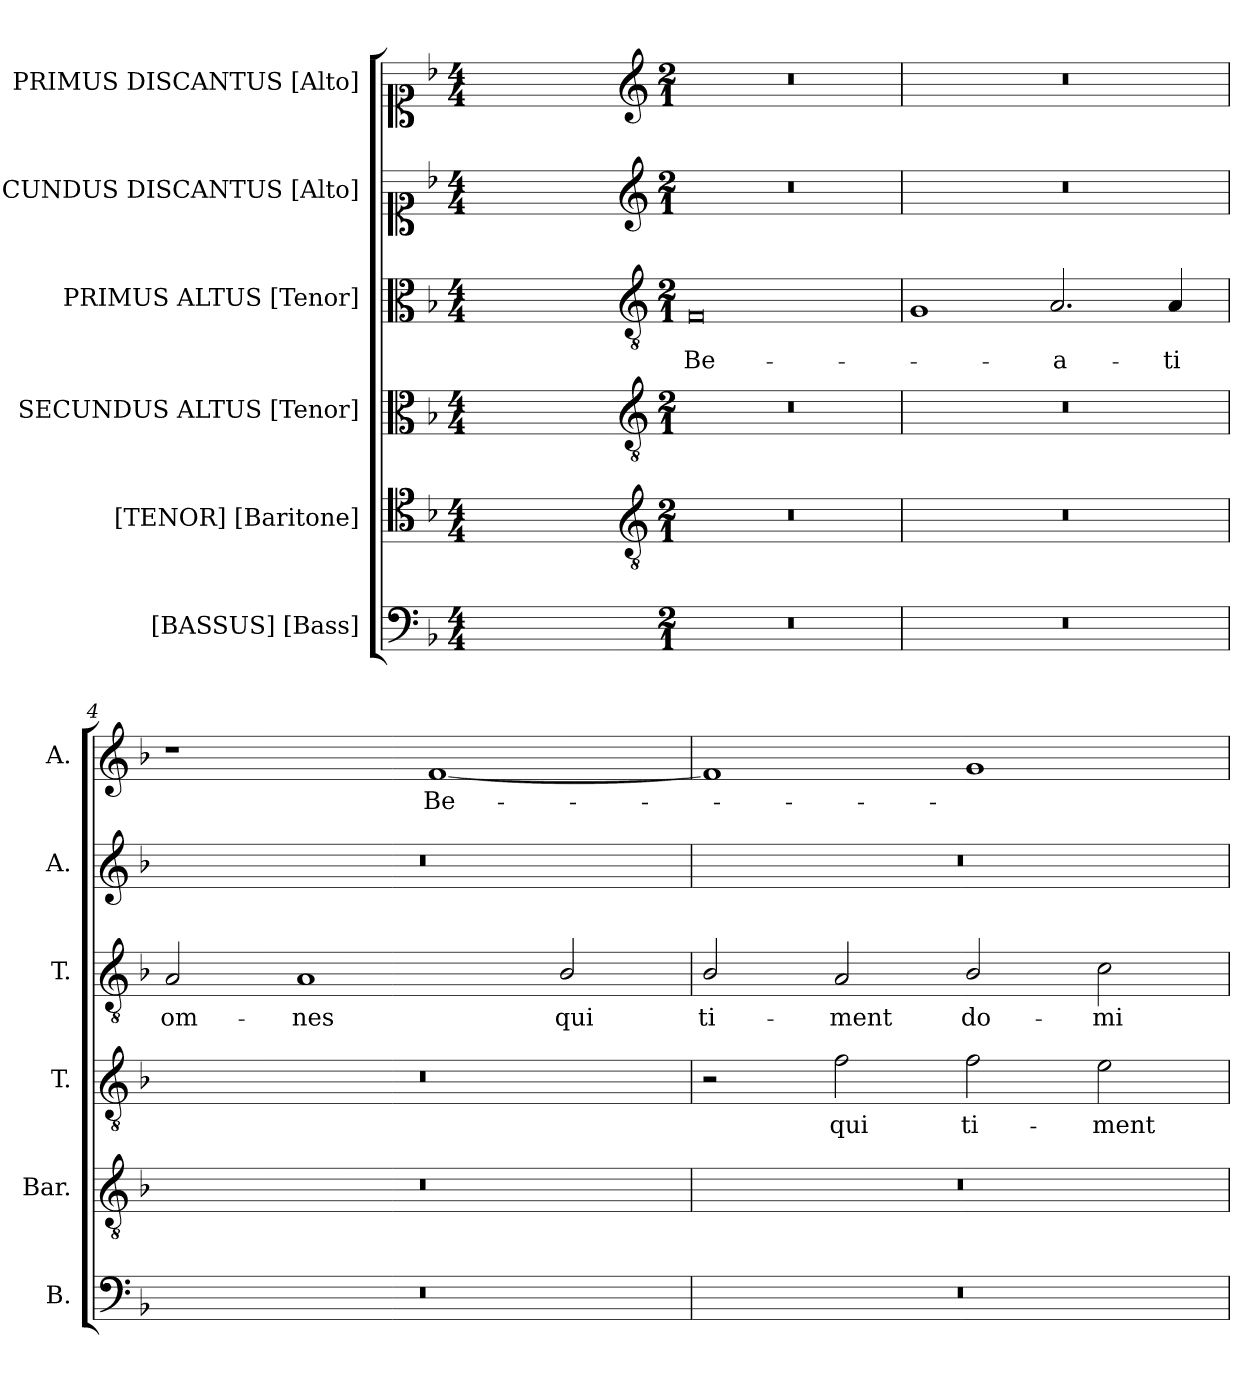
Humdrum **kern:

**kern	**kern	**kern	**text	**kern	**text	**kern	**kern	**text
*part6	*part5	*part4	*part4	*part3	*part3	*part2	*part1	*part1
*staff6	*staff5	*staff4	*staff4	*staff3	*staff3	*staff2	*staff1	*staff1
*I"[BASSUS] [Bass]	*I"[TENOR] [Baritone]	*I"SECUNDUS ALTUS [Tenor]	*	*I"PRIMUS ALTUS [Tenor]	*	*I"SECUNDUS DISCANTUS [Alto]	*I"PRIMUS DISCANTUS [Alto]	*
*I'B.	*I'Bar.	*I'T.	*	*I'T.	*	*I'A.	*I'A.	*
!!LO:PB:g=z
*clefF4	*clefC4	*clefC3	*	*clefC3	*	*clefC1	*clefC1	*
*	*ITrd7c12	*ITrd7c12	*	*ITrd7c12	*	*	*	*
*k[b-]	*k[b-]	*k[b-]	*	*k[b-]	*	*k[b-]	*k[b-]	*
*F:	*F:	*F:	*	*F:	*	*F:	*F:	*
*M4/4	*M4/4	*M4/4	*	*M4/4	*	*M4/4	*M4/4	*
=1	=1	=1	=1	=1	=1	=1	=1	=1
1ryy	1ryy	1ryy	.	1ryy	.	1ryy	1ryy	.
=2-	=2-	=2-	=2-	=2-	=2-	=2-	=2-	=2-
*	*clefGv2	*clefGv2	*	*clefGv2	*	*clefG2	*clefG2	*
*M2/1	*M2/1	*M2/1	*	*M2/1	*	*M2/1	*M2/1	*
!LO:N:vis=1	!LO:N:vis=1	!LO:N:vis=1	!	!	!	!	!	!
!	!	!	!	!	!LO:LY:b:color=#000000	!LO:N:vis=1	!LO:N:vis=1	!
0r	0r	0r	.	0FFi	Be-	0r	0r	.
=3	=3	=3	=3	=3	=3	=3	=3	=3
!LO:N:vis=1	!LO:N:vis=1	!LO:N:vis=1	!	!	!	!LO:N:vis=1	!LO:N:vis=1	!
0r	0r	0r	.	1GGi	.	0r	0r	.
!	!	!	!	!	!LO:LY:b:color=#000000	!	!	!
.	.	.	.	2.AAi/	-a-	.	.	.
!	!	!	!	!	!LO:LY:b:color=#000000	!	!	!
.	.	.	.	4AAi/	-ti	.	.	.
=4	=4	=4	=4	=4	=4	=4	=4	=4
!LO:N:vis=1	!LO:N:vis=1	!LO:N:vis=1	!	!	!	!	!	!
!	!	!	!	!	!LO:LY:b:color=#000000	!LO:N:vis=1	!	!
0r	0r	0r	.	2AAi/	om-	0r	1r	.
!	!	!	!	!	!LO:LY:b:color=#000000	!	!	!
.	.	.	.	1AAi	-nes	.	.	.
!	!	!	!	!	!	!	!	!LO:LY:b:color=#000000
.	.	.	.	.	.	.	[1fi	Be-
!	!	!	!	!	!LO:LY:b:color=#000000	!	!	!
.	.	.	.	2BB-i/	qui	.	.	.
=5	=5	=5	=5	=5	=5	=5	=5	=5
!LO:N:vis=1	!LO:N:vis=1	!	!	!	!	!	!	!
!	!	!	!	!	!LO:LY:b:color=#000000	!LO:N:vis=1	!	!
0r	0r	2r	.	2BB-i/	ti-	0r	1fi]	.
!	!	!	!LO:LY:b:color=#000000	!	!	!	!	!
!	!	!	!	!	!LO:LY:b:color=#000000	!	!	!
.	.	2Fi\	qui	2AAi/	-ment	.	.	.
!	!	!	!LO:LY:b:color=#000000	!	!	!	!	!
!	!	!	!	!	!LO:LY:b:color=#000000	!	!	!
.	.	2Fi\	ti-	2BB-i/	do-	.	1gi	.
!	!	!	!LO:LY:b:color=#000000	!	!	!	!	!
!	!	!	!	!	!LO:LY:b:color=#000000	!	!	!
.	.	2Ei\	-ment	2Ci\	-mi-	.	.	.
=	=	=	=	=	=	=	=	=
*-	*-	*-	*-	*-	*-	*-	*-	*-
